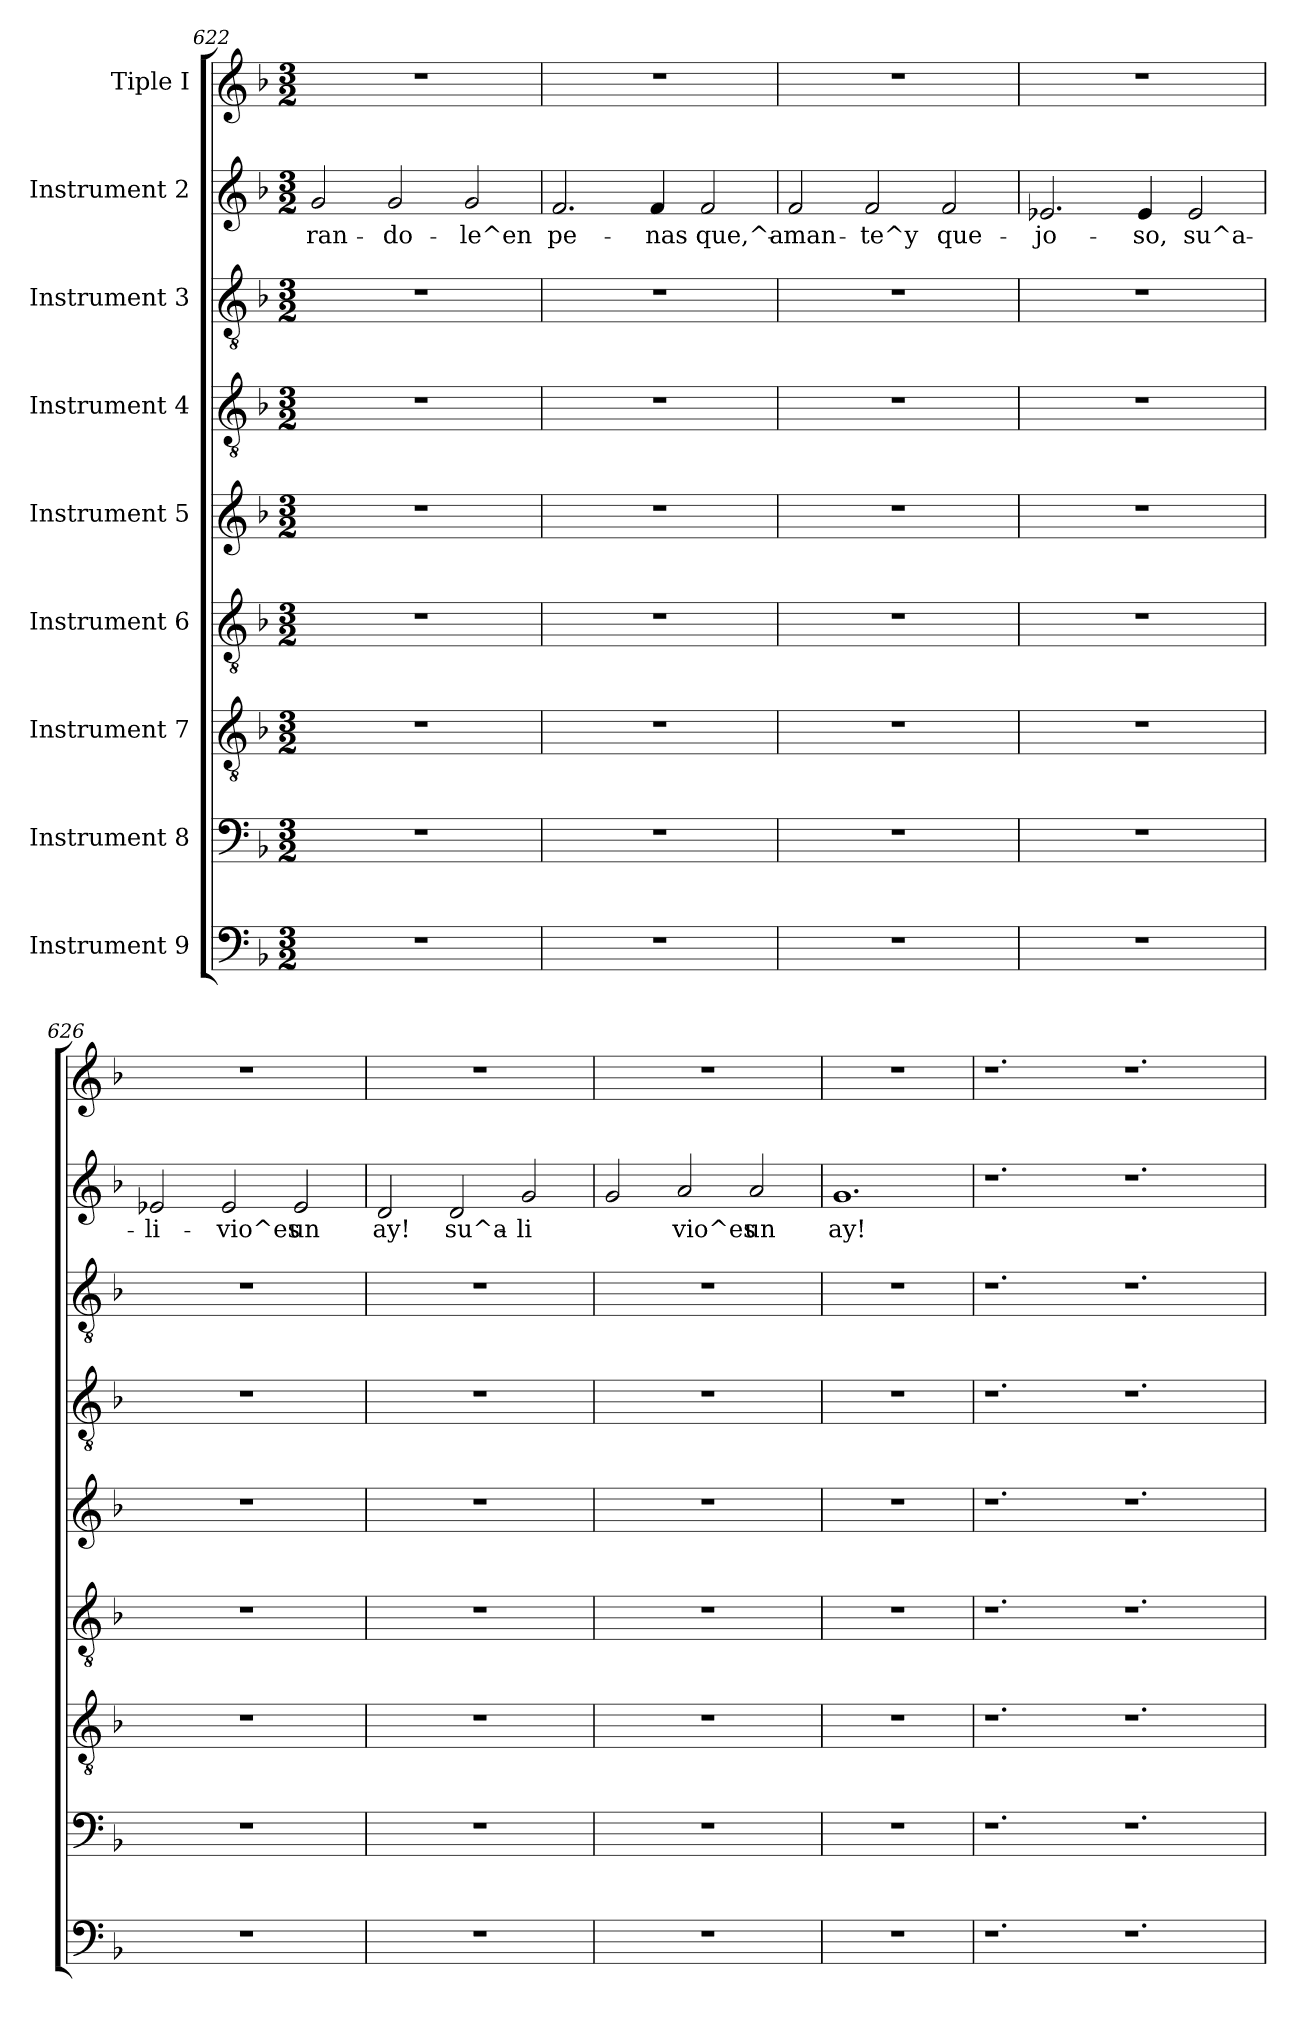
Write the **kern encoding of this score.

**kern	**kern	**kern	**kern	**kern	**kern	**kern	**kern	**text	**kern
*part9	*part8	*part7	*part6	*part5	*part4	*part3	*part2	*part2	*part1
*staff9	*staff8	*staff7	*staff6	*staff5	*staff4	*staff3	*staff2	*staff2	*staff1
*I"Instrument 9	*I"Instrument 8	*I"Instrument 7	*I"Instrument 6	*I"Instrument 5	*I"Instrument 4	*I"Instrument 3	*I"Instrument 2	*	*I"Tiple I
!!LO:LB:g=z
*clefF4	*clefF4	*clefGv2	*clefGv2	*clefG2	*clefGv2	*clefGv2	*clefG2	*	*clefG2
*k[b-]	*k[b-]	*k[b-]	*k[b-]	*k[b-]	*k[b-]	*k[b-]	*k[b-]	*	*k[b-]
*F:	*F:	*F:	*F:	*F:	*F:	*F:	*F:	*	*F:
*M3/2	*M3/2	*M3/2	*M3/2	*M3/2	*M3/2	*M3/2	*M3/2	*	*M3/2
=622	=622	=622	=622	=622	=622	=622	=622	=622	=622
!	!	!	!	!	!	!	!	!LO:LY:b:cj	!
1.r	1.r	1.r	1.r	1.r	1.r	1.r	2g/	-ran-	1.r
!	!	!	!	!	!	!	!	!LO:LY:b:cj	!
.	.	.	.	.	.	.	2g/	-do-	.
!	!	!	!	!	!	!	!	!LO:LY:b:cj	!
.	.	.	.	.	.	.	2g/	-le^en	.
=623	=623	=623	=623	=623	=623	=623	=623	=623	=623
!	!	!	!	!	!	!	!	!LO:LY:b:cj	!
1.r	1.r	1.r	1.r	1.r	1.r	1.r	2.f/	pe-	1.r
!	!	!	!	!	!	!	!	!LO:LY:b:cj	!
.	.	.	.	.	.	.	4f/	-nas	.
!	!	!	!	!	!	!	!	!LO:LY:b:cj	!
.	.	.	.	.	.	.	2f/	que,^a-	.
=624	=624	=624	=624	=624	=624	=624	=624	=624	=624
!	!	!	!	!	!	!	!	!LO:LY:b:cj	!
1.r	1.r	1.r	1.r	1.r	1.r	1.r	2f/	-man-	1.r
!	!	!	!	!	!	!	!	!LO:LY:b:cj	!
.	.	.	.	.	.	.	2f/	-te^y	.
!	!	!	!	!	!	!	!	!LO:LY:b:cj	!
.	.	.	.	.	.	.	2f/	que-	.
=625	=625	=625	=625	=625	=625	=625	=625	=625	=625
!	!	!	!	!	!	!	!	!LO:LY:b:cj	!
1.r	1.r	1.r	1.r	1.r	1.r	1.r	2.e-X/	-jo-	1.r
!	!	!	!	!	!	!	!	!LO:LY:b:cj	!
.	.	.	.	.	.	.	4e-/	-so,	.
!	!	!	!	!	!	!	!	!LO:LY:b:cj	!
.	.	.	.	.	.	.	2e-/	su^a-	.
=626	=626	=626	=626	=626	=626	=626	=626	=626	=626
!	!	!	!	!	!	!	!	!LO:LY:b:cj	!
1.r	1.r	1.r	1.r	1.r	1.r	1.r	2e-X/	-li-	1.r
!	!	!	!	!	!	!	!	!LO:LY:b:cj	!
.	.	.	.	.	.	.	2e-/	-vio^es	.
!	!	!	!	!	!	!	!	!LO:LY:b:cj	!
.	.	.	.	.	.	.	2e-/	un	.
=627	=627	=627	=627	=627	=627	=627	=627	=627	=627
!	!	!	!	!	!	!	!	!LO:LY:b:cj	!
1.r	1.r	1.r	1.r	1.r	1.r	1.r	2d/	ay!	1.r
!	!	!	!	!	!	!	!	!LO:LY:b:cj	!
.	.	.	.	.	.	.	2d/	su^a-	.
!	!	!	!	!	!	!	!	!LO:LY:b:cj	!
.	.	.	.	.	.	.	2g/	-li-	.
!!LO:LB:g=z
=628	=628	=628	=628	=628	=628	=628	=628	=628	=628
!	!	!	!	!	!	!	!	!LO:LY:b:cj	!
1.r	1.r	1.r	1.r	1.r	1.r	1.r	2g/	--	1.r
!	!	!	!	!	!	!	!	!LO:LY:b:cj	!
.	.	.	.	.	.	.	2a/	-vio^es	.
!	!	!	!	!	!	!	!	!LO:LY:b:cj	!
.	.	.	.	.	.	.	2a/	un	.
=629	=629	=629	=629	=629	=629	=629	=629	=629	=629
!	!	!	!	!	!	!	!	!LO:LY:b:cj	!
1.r	1.r	1.r	1.r	1.r	1.r	1.r	1.g	ay!	1.r
=630	=630	=630	=630	=630	=630	=630	=630	=630	=630
1.r	1.r	1.r	1.r	1.r	1.r	1.r	1.r	.	1.r
1.r	1.r	1.r	1.r	1.r	1.r	1.r	1.r	.	1.r
=	=	=	=	=	=	=	=	=	=
*-	*-	*-	*-	*-	*-	*-	*-	*-	*-
